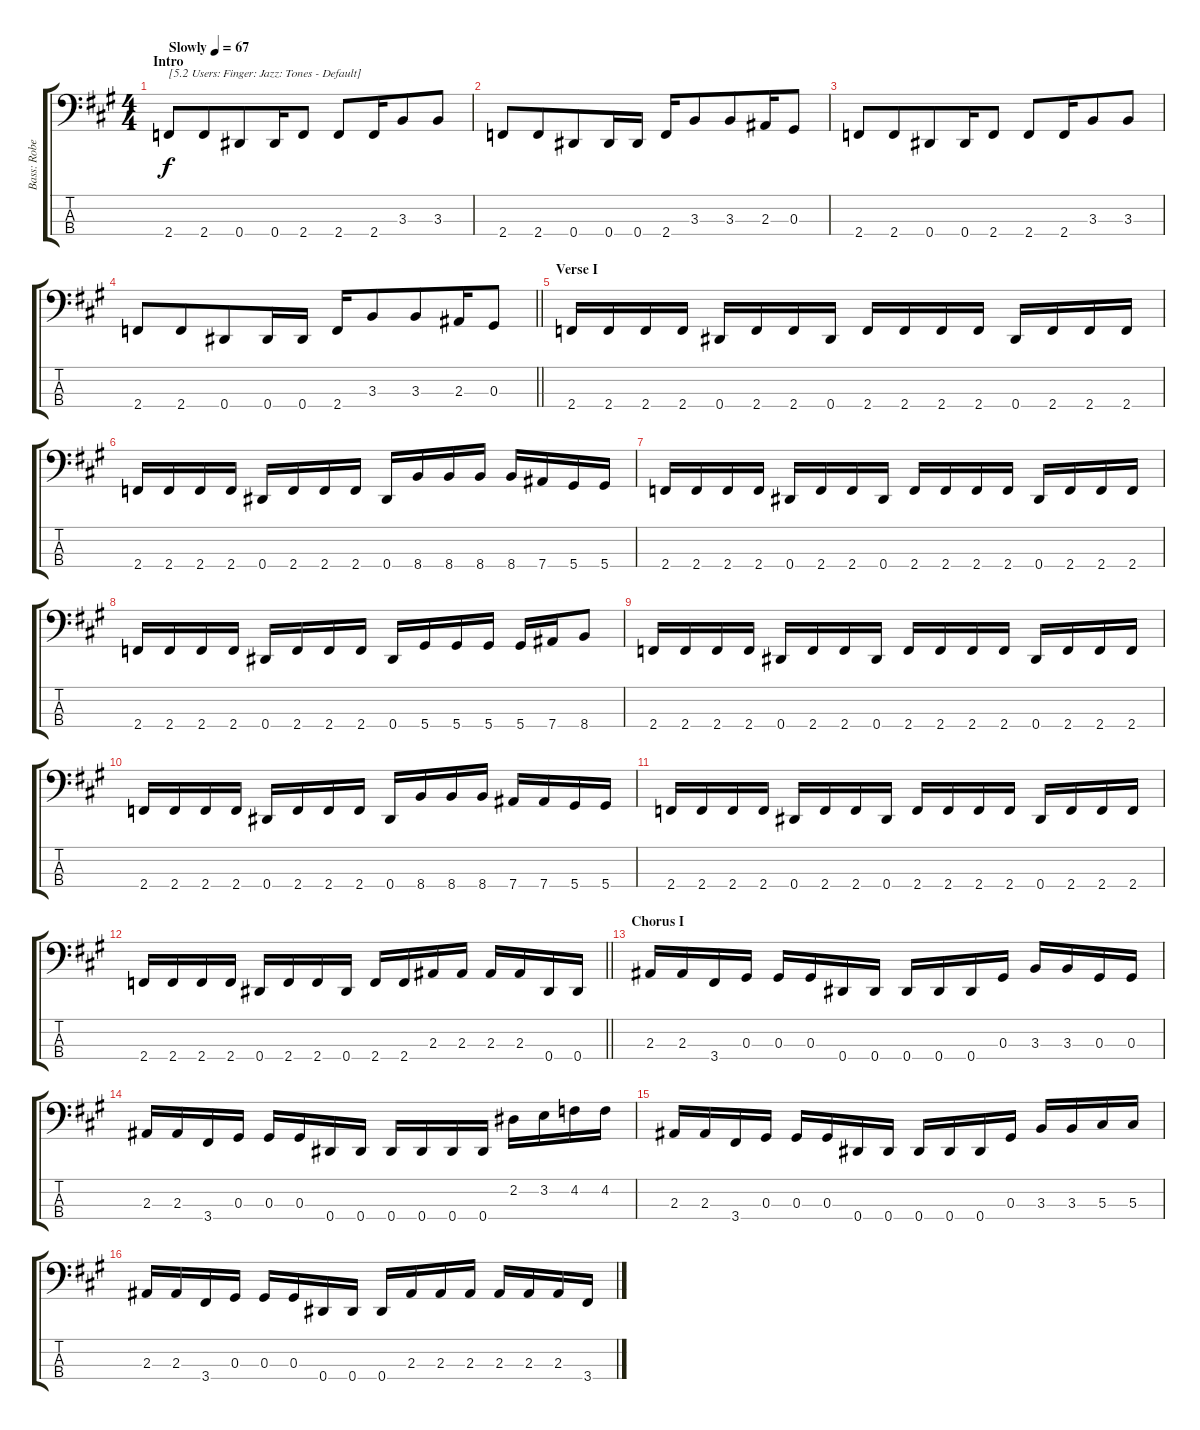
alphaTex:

\track ("Bass: Robert" "Bass: Robe") {instrument electricbassfinger}
\staff {score tabs}
\tuning (Gb2 Db2 Ab1 Eb1) {hide}
\ts (4 4)
\section ("" "Intro")
\tempo (67 "Slowly")
\clef f4
\ks a
2.4.8{txt "[5.2 Users: Finger: Jazz: Tones - Default]" dy f instrument electricbassfinger} 2.4.8{beam merge} 0.4.8 0.4.16 2.4.8 2.4.8 2.4.16{beam merge} 3.3.8 3.3.8 |
2.4.8 2.4.8{beam merge} 0.4.8 0.4.16 0.4.16 2.4.16 3.3.8 3.3.8{beam merge} 2.3.16 0.3.8 |
2.4.8 2.4.8{beam merge} 0.4.8 0.4.16 2.4.8 2.4.8 2.4.16{beam merge} 3.3.8 3.3.8 |
\barLineRight lightlight
2.4.8 2.4.8{beam merge} 0.4.8 0.4.16 0.4.16 2.4.16 3.3.8 3.3.8{beam merge} 2.3.16 0.3.8 |
\section ("" "Verse I")
2.4.16 2.4.16 2.4.16 2.4.16 0.4.16 2.4.16 2.4.16 0.4.16 2.4.16 2.4.16 2.4.16 2.4.16 0.4.16 2.4.16 2.4.16 2.4.16 |
2.4.16 2.4.16 2.4.16 2.4.16 0.4.16 2.4.16 2.4.16 2.4.16 0.4.16 8.4.16 8.4.16 8.4.16 8.4.16 7.4.16 5.4.16 5.4.16 |
2.4.16 2.4.16 2.4.16 2.4.16 0.4.16 2.4.16 2.4.16 0.4.16 2.4.16 2.4.16 2.4.16 2.4.16 0.4.16 2.4.16 2.4.16 2.4.16 |
2.4.16 2.4.16 2.4.16 2.4.16 0.4.16 2.4.16 2.4.16 2.4.16 0.4.16 5.4.16 5.4.16 5.4.16 5.4.16 7.4.16 8.4.8 |
2.4.16 2.4.16 2.4.16 2.4.16 0.4.16 2.4.16 2.4.16 0.4.16 2.4.16 2.4.16 2.4.16 2.4.16 0.4.16 2.4.16 2.4.16 2.4.16 |
2.4.16 2.4.16 2.4.16 2.4.16 0.4.16 2.4.16 2.4.16 2.4.16 0.4.16 8.4.16 8.4.16 8.4.16 7.4.16 7.4.16 5.4.16 5.4.16 |
2.4.16 2.4.16 2.4.16 2.4.16 0.4.16 2.4.16 2.4.16 0.4.16 2.4.16 2.4.16 2.4.16 2.4.16 0.4.16 2.4.16 2.4.16 2.4.16 |
\barLineRight lightlight
2.4.16 2.4.16 2.4.16 2.4.16 0.4.16 2.4.16 2.4.16 0.4.16 2.4.16 2.4.16 2.3.16 2.3.16 2.3.16 2.3.16 0.4.16 0.4.16 |
\section ("" "Chorus I")
2.3.16 2.3.16 3.4.16 0.3.16 0.3.16 0.3.16 0.4.16 0.4.16 0.4.16 0.4.16 0.4.16 0.3.16 3.3.16 3.3.16 0.3.16 0.3.16 |
2.3.16 2.3.16 3.4.16 0.3.16 0.3.16 0.3.16 0.4.16 0.4.16 0.4.16 0.4.16 0.4.16 0.4.16 2.2.16 3.2.16 4.2.16 4.2.16 |
2.3.16 2.3.16 3.4.16 0.3.16 0.3.16 0.3.16 0.4.16 0.4.16 0.4.16 0.4.16 0.4.16 0.3.16 3.3.16 3.3.16 5.3.16 5.3.16 |
2.3.16 2.3.16 3.4.16 0.3.16 0.3.16 0.3.16 0.4.16 0.4.16 0.4.16 2.3.16 2.3.16 2.3.16 2.3.16 2.3.16 2.3.16 3.4.16
